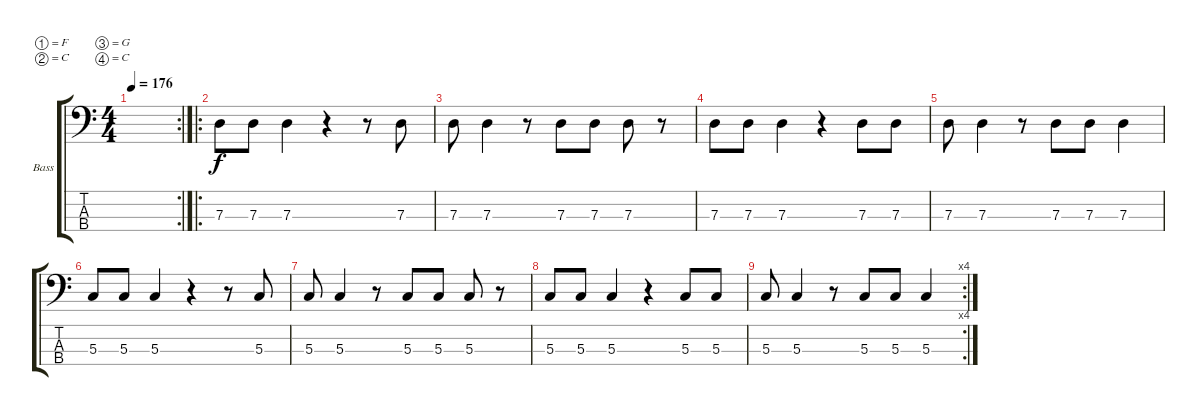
\defaultSystemsLayout 4
\bracketExtendMode groupsimilarinstruments
\firstSystemTrackNameOrientation horizontal
\otherSystemsTrackNameOrientation horizontal
\track ("Bass" "Bass") {instrument electricbassfinger}
\staff {score tabs}
\tuning (F2 C2 G1 C1)
\rc 2
\ts (4 4)
\tempo 176
\clef f4
\ks c
|
\ro
7.3.8 7.3.8 7.3.4 r.4 r.8 7.3.8 |
7.3.8 7.3.4 r.8 7.3.8 7.3.8 7.3.8 r.8 |
7.3.8 7.3.8 7.3.4 r.4 7.3.8 7.3.8 |
7.3.8 7.3.4 r.8 7.3.8 7.3.8 7.3.4 |
5.3.8 5.3.8 5.3.4 r.4 r.8 5.3.8 |
5.3.8 5.3.4 r.8 5.3.8 5.3.8 5.3.8 r.8 |
5.3.8 5.3.8 5.3.4 r.4 5.3.8 5.3.8 |
\rc 4
5.3.8 5.3.4 r.8 5.3.8 5.3.8 5.3.4
